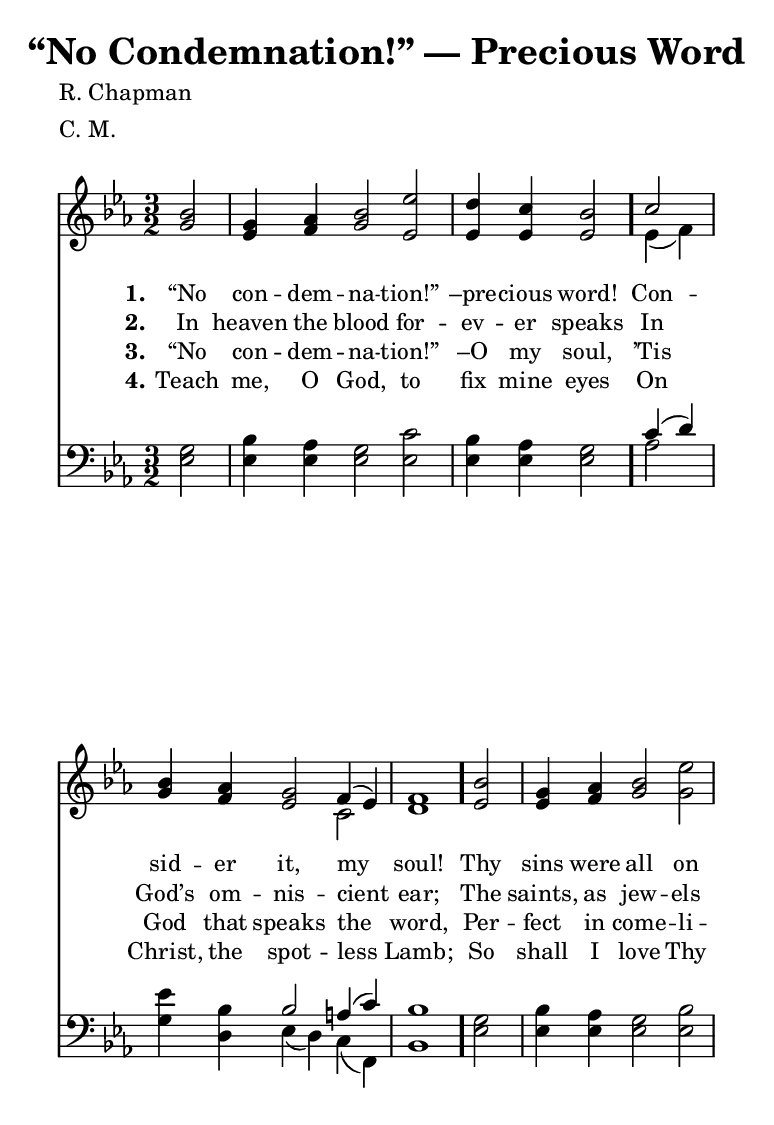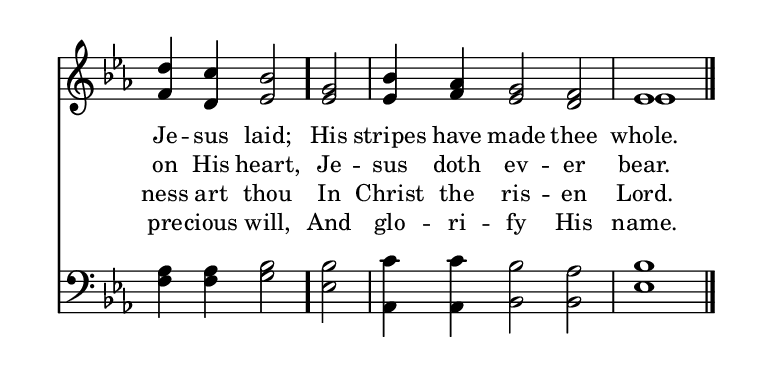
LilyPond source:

\include "common/global.ily"
\paper {
  \include "common/paper.ily"
  %ragged-bottom = ##t
  ragged-last-bottom = ##t
  systems-per-page = ##f
  %page-count = ##f
}

\header{
  hymnnumber = "151"
  title = "“No Condemnation!” — Precious Word"
  tunename = "Barrow"
  meter = "C. M."
  poet = "R. Chapman"
  %composer = ""
  %copyright = ""
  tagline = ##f
}

global = {
  \include "common/overrides.ily"
  \override Staff.TimeSignature.style = #'numbered
  \time 3/2
  \override Score.MetronomeMark.transparent = ##t % hide all fermata changes too
  \tempo 2=80
  \key ees \major
  \partial 2
  \autoBeamOff
}

notesSoprano = {
\global
\relative c'' {

  bes2 | g4 aes bes2 ees | d4 c bes2
  c2 | bes4 aes g2 f4( ees) | f1
  bes2 | g4 aes bes2 ees | d4 c bes2
  g2 | bes4 aes g2 f2 | ees1

  \bar "|."

}
}

notesAlto = {
\global
\relative e' {

  g2 | ees4 f g2 ees | ees4 ees ees2
  ees4( f) | g f ees2 c | d1
  ees2 | ees4 f g2 g | f4 d ees2
  ees2 | ees4 f ees2 d | ees1

}
}

notesTenor = {
\global
\relative a {

  g2 | bes4 aes g2 c | bes4 aes g2
  c4( d) | ees bes bes2 a4( c) | bes1
  g2 | bes4 aes g2 bes | aes4 aes bes2
  bes2 | c4 c bes2 aes | bes1

}
}

notesBass = {
\global
\relative f {

  ees2 | ees4 ees ees2 ees | ees4 ees ees2
  aes2 | g4 d ees( d) c( f,) | bes1
  ees2 | ees4 ees ees2 ees | f4 f g2
  ees2 | aes,4 aes bes2 bes | ees1

}
}

wordsA = \lyricmode {
\set stanza = "1."

“No con -- dem -- na -- tion!” –pre -- cious word! \bar "."
Con -- sid -- er it, my soul! \bar "."
Thy sins were all on Je -- sus laid; \bar "."
His stripes have made thee whole. \bar "."

}

wordsB = \lyricmode {
\set stanza = "2."

In heaven the blood for -- ev -- er speaks
In God’s om -- nis -- cient ear;
The saints, as jew -- els on His heart,
Je -- sus doth ev -- er bear.

}

wordsC = \lyricmode {
\set stanza = "3."

“No con -- dem -- na -- tion!” –O my soul,
’Tis God that speaks the word,
Per -- fect in come -- li -- ness art thou
In Christ the ris -- en Lord.

}

wordsD = \lyricmode {
\set stanza = "4."

Teach me, O God, to fix mine eyes
On Christ, the spot -- less Lamb;
So shall I love Thy pre -- cious will,
And glo -- ri -- fy His name.

}

\score {
  \context ChoirStaff <<
    \context Staff = upper <<
      \set Staff.autoBeaming = ##f
      \set ChoirStaff.systemStartDelimiter = #'SystemStartBar
      \set ChoirStaff.printPartCombineTexts = ##f
      \partcombine #'(2 . 9) \notesSoprano \notesAlto
      \context NullVoice = sopranos { \voiceOne << \notesSoprano >> }
      \context NullVoice = altos { \voiceTwo << \notesAlto >> }
      \context Lyrics = one   \lyricsto sopranos \wordsA
      \context Lyrics = two   \lyricsto sopranos \wordsB
      \context Lyrics = three \lyricsto sopranos \wordsC
      \context Lyrics = four  \lyricsto sopranos \wordsD
    >>
    \context Staff = men <<
      \clef bass
      \set ChoirStaff.printPartCombineTexts = ##f
      \partcombine #'(2 . 9) \notesTenor \notesBass
      \context NullVoice = tenors { \voiceOne << \notesTenor >> }
      \context NullVoice = basses { \voiceTwo << \notesBass >> }
    >>
  >>
  \layout {
    \include "common/layout.ily"
  }
  \midi{
    \include "common/midi.ily"
  }
}

\version "2.19.49"  % necessary for upgrading to future LilyPond versions.

% vi:set et ts=2 sw=2 ai nocindent syntax=lilypond:
